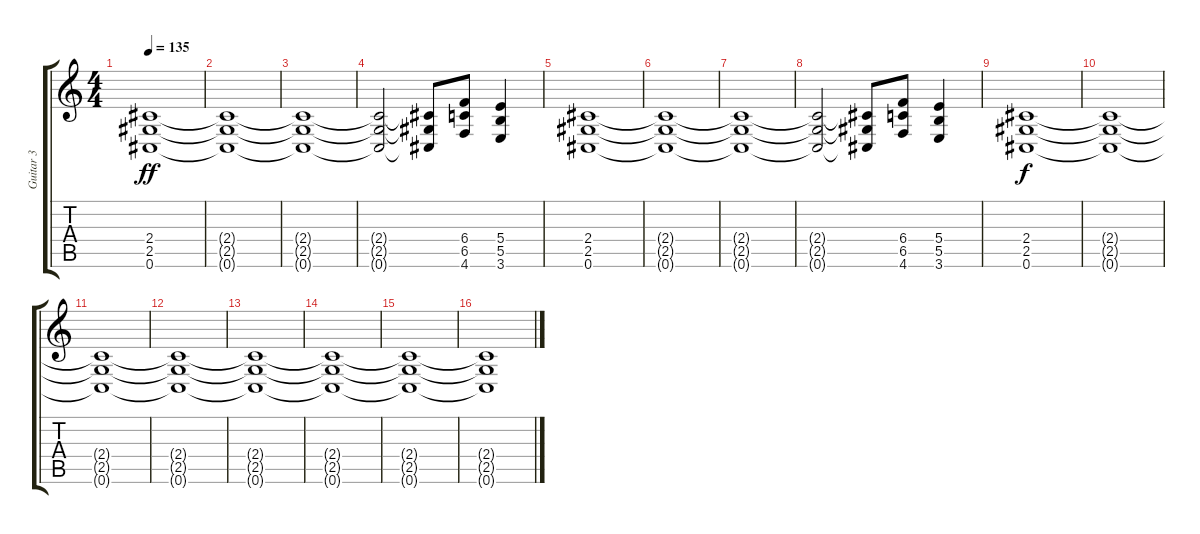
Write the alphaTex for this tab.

\track ("Guitar 3" "Guitar 3") {instrument distortionguitar}
\staff {score tabs}
\tuning (Db4 Ab3 E3 B2 Gb2 Db2) {hide}
\ts (4 4)
\tempo 135
\clef g2
\ks c
(2.4 2.5 0.6).1{dy ff} |
(2.4{t} 2.5{t} 0.6{t}).1 |
(2.4{t} 2.5{t} 0.6{t}).1 |
(2.4{t} 2.5{t} 0.6{t}).2 (2.4{t} 2.5{t} 0.6{t}).8 (6.4 6.5 4.6).8 (5.4 5.5 3.6).4 |
(2.4 2.5 0.6).1 |
(2.4{t} 2.5{t} 0.6{t}).1 |
(2.4{t} 2.5{t} 0.6{t}).1 |
(2.4{t} 2.5{t} 0.6{t}).2 (2.4{t} 2.5{t} 0.6{t}).8 (6.4 6.5 4.6).8 (5.4 5.5 3.6).4 |
(2.4 2.5 0.6).1{dy f} |
(2.4{t} 2.5{t} 0.6{t}).1{volume 15} |
(2.4{t} 2.5{t} 0.6{t}).1{volume 14} |
(2.4{t} 2.5{t} 0.6{t}).1{volume 13} |
(2.4{t} 2.5{t} 0.6{t}).1{volume 12} |
(2.4{t} 2.5{t} 0.6{t}).1{volume 11} |
(2.4{t} 2.5{t} 0.6{t}).1{volume 10} |
(2.4{t} 2.5{t} 0.6{t}).1{volume 9}
